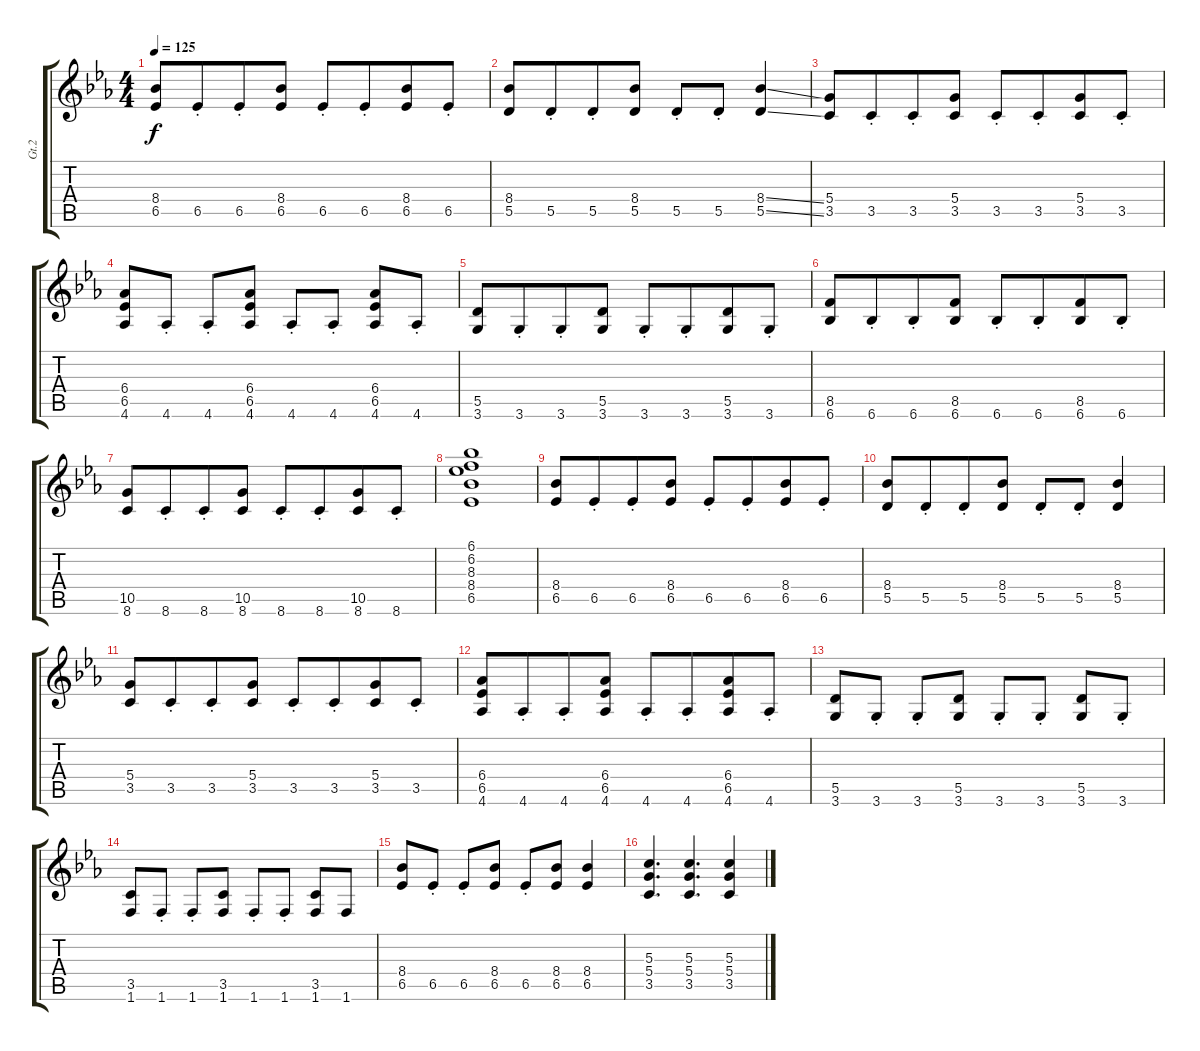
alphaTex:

\track ("Gt.2" "Gt.2") {instrument electricguitarmuted bank 115}
\staff {score tabs}
\tuning (E4 B3 G3 D3 A2 E2) {hide}
\ts (4 4)
\tempo 125
\clef g2
\ks eb
(8.4 6.5).8{dy f instrument electricguitarmuted beam Up} 6.5{st}.8{beam Up beam merge} 6.5{st}.8{beam Up} (8.4 6.5).8{beam Up} 6.5{st}.8 6.5{st}.8{beam merge} (8.4 6.5).8 6.5{st}.8 |
(8.4 5.5).8 5.5{st}.8{beam merge} 5.5{st}.8 (8.4 5.5).8 5.5{st}.8 5.5{st}.8 (8.4{ss} 5.5{ss}).4 |
(5.4 3.5).8 3.5{st}.8{beam merge} 3.5{st}.8 (5.4 3.5).8{beam split} 3.5{st}.8 3.5{st}.8{beam merge} (5.4 3.5).8 3.5{st}.8 |
(6.4 6.5 4.6).8 4.6{st}.8 4.6{st}.8 (6.4 6.5 4.6).8 4.6{st}.8 4.6{st}.8 (6.4 6.5 4.6).8 4.6{st}.8 |
(5.5 3.6).8 3.6{st}.8{beam merge} 3.6{st}.8 (5.5 3.6).8{beam split} 3.6{st}.8 3.6{st}.8{beam merge} (5.5 3.6).8 3.6{st}.8 |
(8.5 6.6).8 6.6{st}.8{beam merge} 6.6{st}.8 (8.5 6.6).8{beam split} 6.6{st}.8 6.6{st}.8{beam merge} (8.5 6.6).8 6.6{st}.8 |
(10.5 8.6).8 8.6{st}.8{beam merge} 8.6{st}.8 (10.5 8.6).8{beam split} 8.6{st}.8 8.6{st}.8{beam merge} (10.5 8.6).8 8.6{st}.8 |
(6.1 6.2 8.3 8.4 6.5).1 |
(8.4 6.5).8 6.5{st}.8{beam merge} 6.5{st}.8 (8.4 6.5).8{beam split} 6.5{st}.8 6.5{st}.8{beam merge} (8.4 6.5).8 6.5{st}.8 |
(8.4 5.5).8 5.5{st}.8{beam merge} 5.5{st}.8 (8.4 5.5).8 5.5{st}.8 5.5{st}.8 (8.4 5.5).4 |
(5.4 3.5).8 3.5{st}.8{beam merge} 3.5{st}.8 (5.4 3.5).8 3.5{st}.8 3.5{st}.8{beam merge} (5.4 3.5).8 3.5{st}.8 |
(6.4 6.5 4.6).8 4.6{st}.8{beam merge} 4.6{st}.8 (6.4 6.5 4.6).8 4.6{st}.8 4.6{st}.8{beam merge} (6.4 6.5 4.6).8 4.6{st}.8 |
(5.5 3.6).8 3.6{st}.8 3.6{st}.8 (5.5 3.6).8 3.6{st}.8 3.6{st}.8 (5.5 3.6).8 3.6{st}.8 |
(3.5 1.6).8 1.6{st}.8 1.6{st}.8 (3.5 1.6).8 1.6{st}.8 1.6{st}.8 (3.5 1.6).8 1.6.8 |
(8.4 6.5).8 6.5{st}.8 6.5{st}.8 (8.4 6.5).8 6.5{st}.8 (8.4 6.5).8 (8.4 6.5).4 |
(5.3 5.4 3.5).4{d} (5.3 5.4 3.5).4{d} (5.3 5.4 3.5).4
